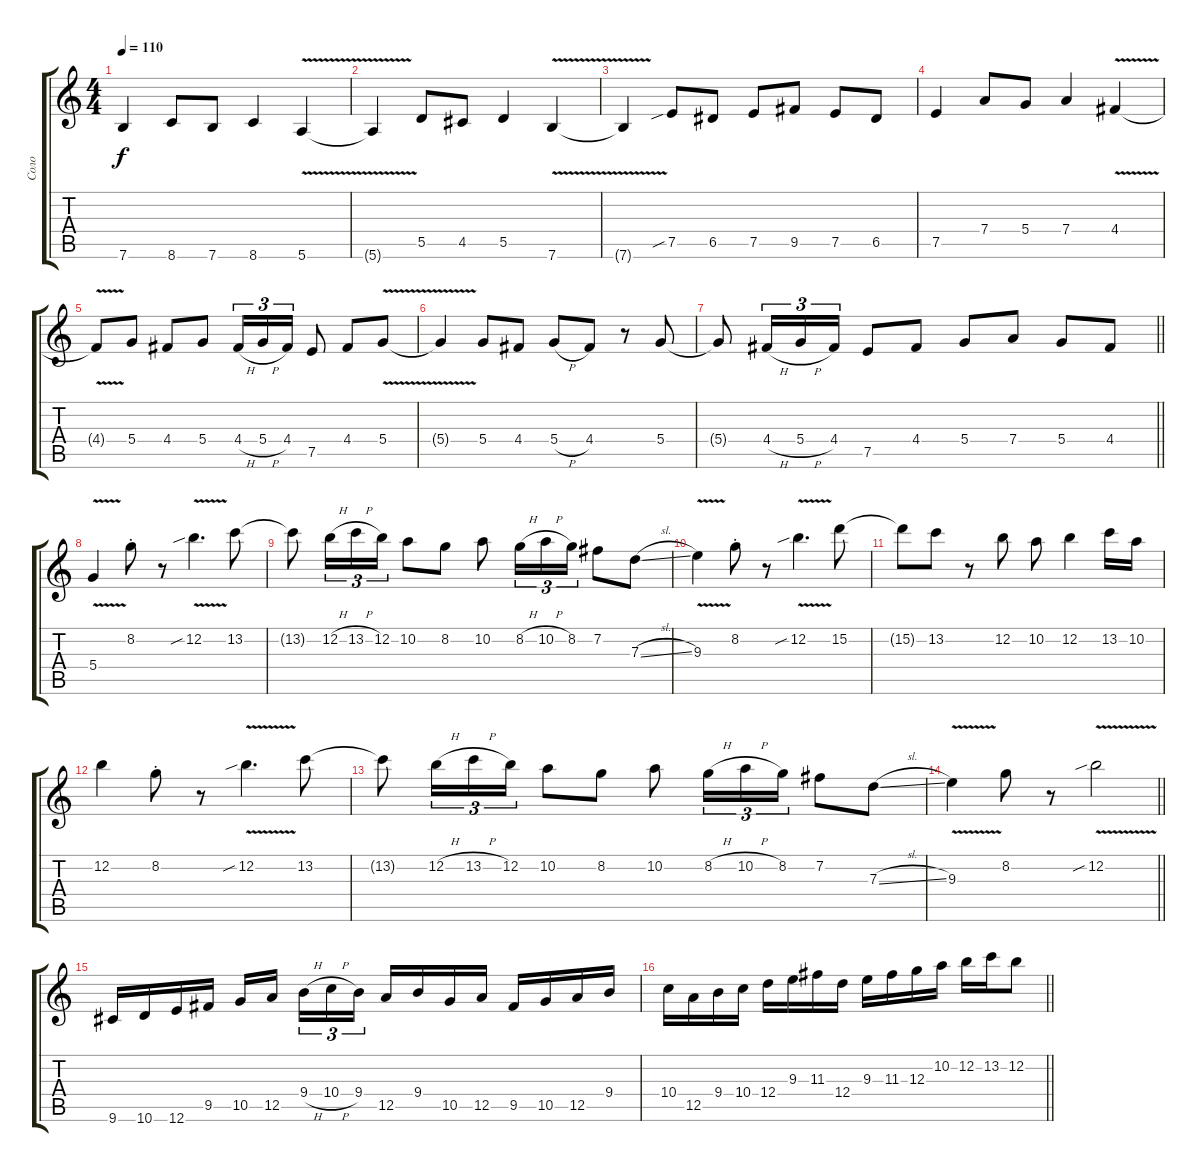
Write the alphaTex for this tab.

\track ("Соло" "Соло") {instrument distortionguitar}
\staff {score tabs}
\tuning (E4 B3 G3 D3 A2 E2) {hide}
\ts (4 4)
\tempo 110
\clef g2
\ks c
7.6{t}.4{dy f} 8.6.8 7.6.8 8.6.4 5.6{v}.4 |
5.6{t}.4 5.5.8 4.5.8 5.5.4 7.6{v}.4 |
7.6{t}.4 7.5{sib}.8 6.5.8 7.5.8 9.5.8 7.5.8 6.5.8 |
7.5.4 7.4.8 5.4.8 7.4.4 4.4{v}.4 |
4.4{t}.8 5.4.8 4.4.8 5.4.8 4.4{h}.16{tu (3 2)} 5.4{h}.16{tu (3 2)} 4.4.16{tu (3 2)} 7.5.8 4.4.8 5.4{v}.8 |
5.4{t}.4 5.4.8 4.4.8 5.4{h}.8 4.4.8 r.8 5.4.8 |
\barLineRight lightlight
5.4{t}.8 4.4{h}.16{tu (3 2)} 5.4{h}.16{tu (3 2)} 4.4.16{tu (3 2)} 7.5.8 4.4.8 5.4.8 7.4.8 5.4.8 4.4.8 |
5.4{v}.4 8.2{st}.8 r.8 12.2{v sib}.4{d} 13.2.8 |
13.2{t}.8 12.2{h}.16{tu (3 2)} 13.2{h}.16{tu (3 2)} 12.2.16{tu (3 2)} 10.2.8 8.2.8 10.2.8 8.2{h}.16{tu (3 2)} 10.2{h}.16{tu (3 2)} 8.2.16{tu (3 2)} 7.2.8 7.3{sl}.8 |
9.3{v}.4 8.2{st}.8 r.8 12.2{v sib}.4{d} 15.2.8 |
15.2{t}.8 13.2.8 r.8 12.2.8 10.2.8 12.2.4 13.2.16 10.2.16 |
12.2.4 8.2{st}.8 r.8 12.2{v sib}.4{d} 13.2.8 |
13.2{t}.8 12.2{h}.16{tu (3 2)} 13.2{h}.16{tu (3 2)} 12.2.16{tu (3 2)} 10.2.8 8.2.8 10.2.8 8.2{h}.16{tu (3 2)} 10.2{h}.16{tu (3 2)} 8.2.16{tu (3 2)} 7.2.8 7.3{sl}.8 |
\barLineRight lightlight
9.3{v}.4 8.2.8 r.8 12.2{v sib}.2 |
9.6.16 10.6.16 12.6.16 9.5.16 10.5.16 12.5.16{beam splitsecondary} 9.4{h}.16{tu (3 2)} 10.4{h}.16{tu (3 2)} 9.4.16{tu (3 2)} 12.5.16 9.4.16 10.5.16 12.5.16 9.5.16 10.5.16 12.5.16 9.4.16 |
\barLineRight lightlight
10.4.16 12.5.16 9.4.16 10.4.16 12.4.16 9.3.16 11.3.16 12.4.16 9.3.16 11.3.16 12.3.16 10.2.16 12.2.16 13.2.16 12.2.8
